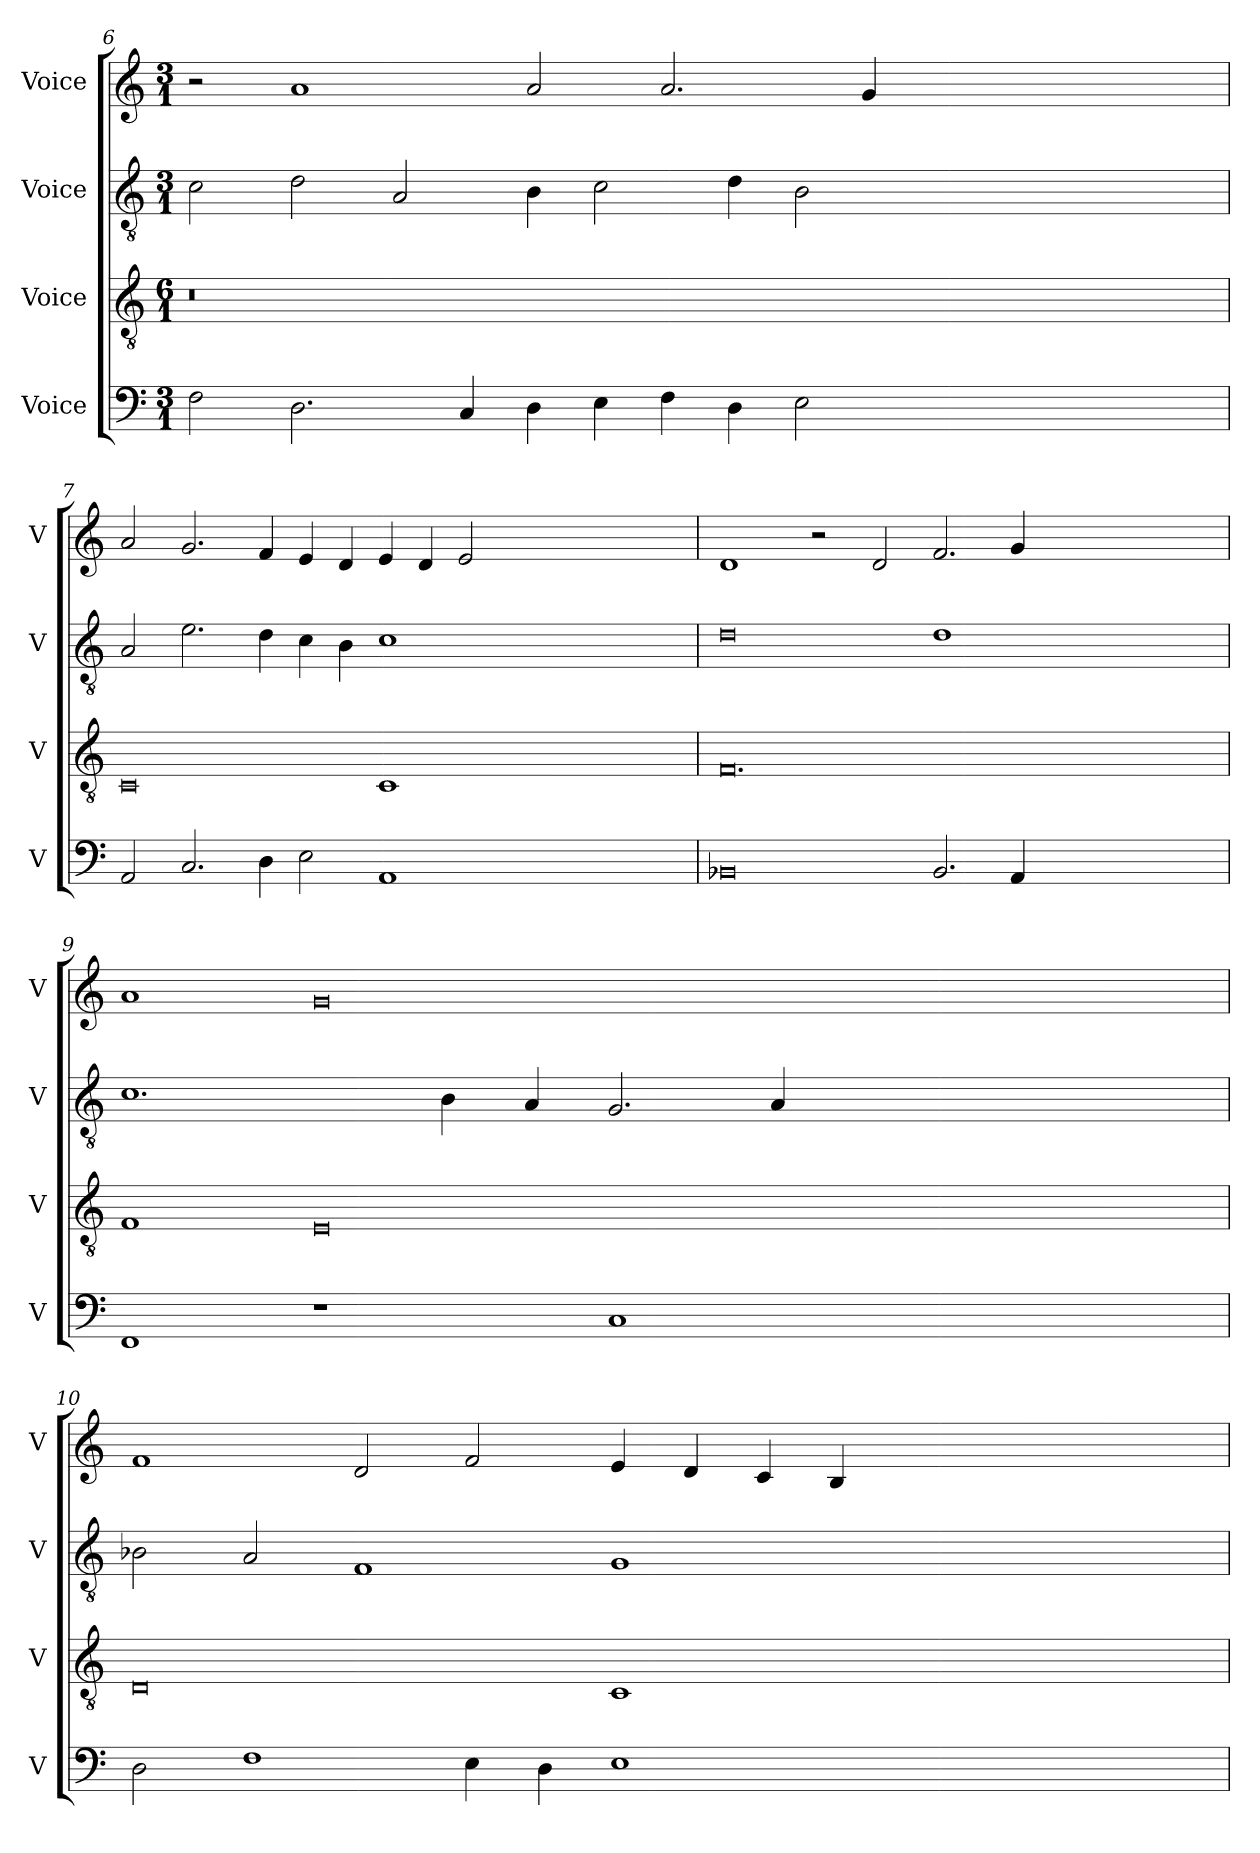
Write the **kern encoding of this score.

**kern	**kern	**kern	**kern
*part4	*part3	*part2	*part1
*staff4	*staff3	*staff2	*staff1
*I"Voice	*I"Voice	*I"Voice	*I"Voice
*I'V	*I'V	*I'V	*I'V
!!LO:PB:g=z
*clefF4	*clefGv2	*clefGv2	*clefG2
*k[]	*k[]	*k[]	*k[]
*M3/1	*M6/1	*M3/1	*M3/1
=6	=6	=6	=6
2F\	0.r	2c\	2r
2.D\	.	2d\	1a
.	.	2A/	.
4C/	.	.	.
4D\	.	4B\	2a/
4E\	.	2c\	.
4F\	.	.	2.a/
4D\	.	4d\	.
2E\	.	2B\	.
.	.	.	4g/
0.ryy	0.ryy	0.ryy	0.ryy
!!LO:LB:g=z
=7	=7	=7	=7
2AA/	0C	2A/	2a/
2.C/	.	2.e\	2.g/
4D\	.	4d\	4f/
2E\	.	4c\	4e/
.	.	4B\	4d/
1AA	1C	1c	4e/
.	.	.	4d/
.	.	.	2e/
0.ryy	0.ryy	0.ryy	0.ryy
!!LO:LB:g=z
=8	=8	=8	=8
0BB-X	0.F	0d	1d
.	.	.	2r
.	.	.	2d/
2.BB-/	.	1d	2.f/
4AA/	.	.	4g/
0.ryy	0.ryy	0.ryy	0.ryy
=9	=9	=9	=9
1FF	1F	1.c	1a
1r	0E	.	0g
.	.	4B\	.
.	.	4A/	.
1C	.	2.G/	.
.	.	4A/	.
0.ryy	0.ryy	0.ryy	0.ryy
!!LO:LB:g=z
=10	=10	=10	=10
2D\	0D	2B-X\	1f
1F	.	2A/	.
.	.	1F	2d/
4E\	.	.	2f/
4D\	.	.	.
1E	1C	1G	4e/
.	.	.	4d/
.	.	.	4c/
.	.	.	4B/
0.ryy	0.ryy	0.ryy	0.ryy
=	=	=	=
*-	*-	*-	*-
